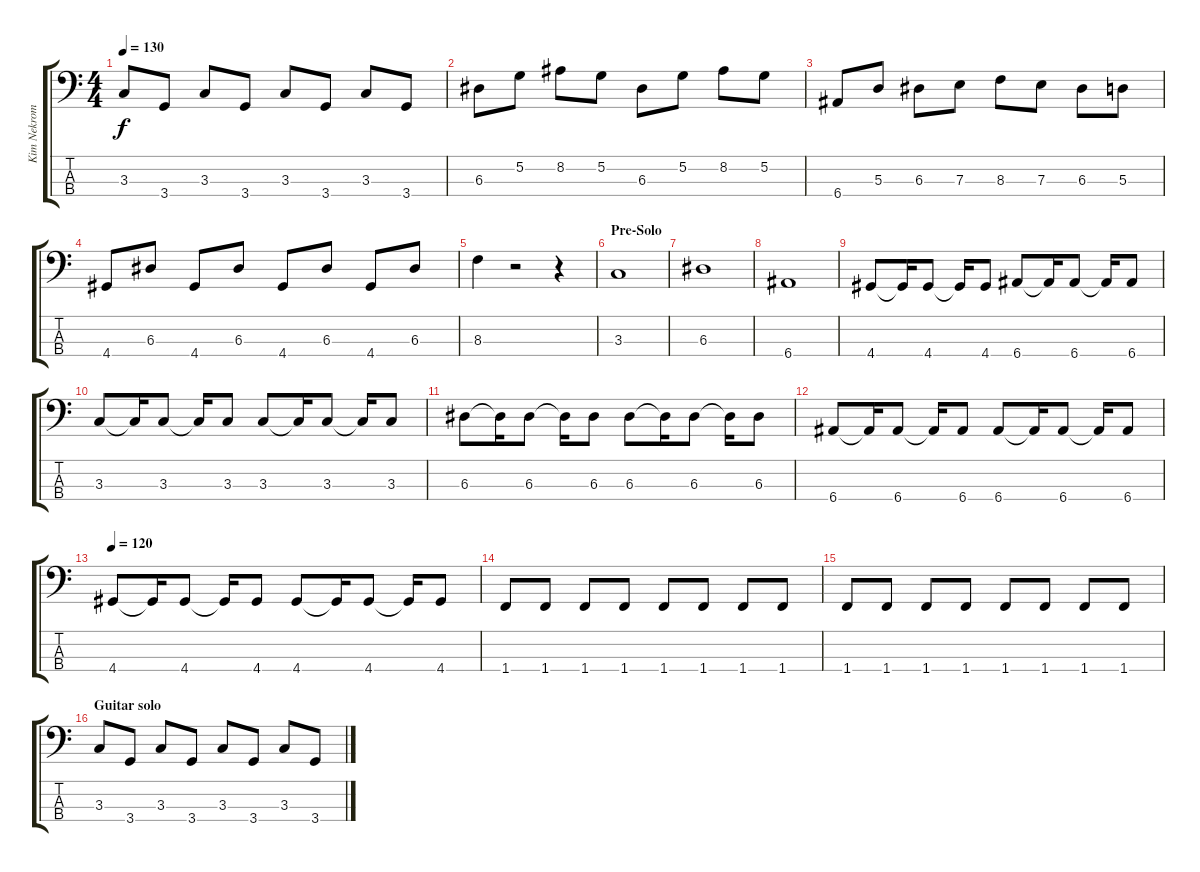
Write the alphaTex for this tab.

\track ("Kim Nekroman - contrabass" "Kim Nekrom") {instrument electricbassfinger}
\staff {score tabs}
\tuning (G2 D2 A1 E1) {hide}
\ts (4 4)
\tempo 130
\clef f4
\ks c
3.3.8{dy f} 3.4.8 3.3.8 3.4.8 3.3.8 3.4.8 3.3.8 3.4.8 |
6.3.8 5.2.8 8.2.8 5.2.8 6.3.8 5.2.8 8.2.8 5.2.8 |
6.4.8 5.3.8 6.3.8 7.3.8 8.3.8 7.3.8 6.3.8 5.3.8 |
4.4.8 6.3.8 4.4.8 6.3.8 4.4.8 6.3.8 4.4.8 6.3.8 |
8.3.4 r.2 r.4 |
\section ("" "Pre-Solo")
3.3.1 |
6.3.1 |
6.4.1 |
4.4.8 4.4{t}.16 4.4.8 4.4{t}.16 4.4.8 6.4.8 6.4{t}.16 6.4.8 6.4{t}.16 6.4.8 |
3.3.8 3.3{t}.16 3.3.8 3.3{t}.16 3.3.8 3.3.8 3.3{t}.16 3.3.8 3.3{t}.16 3.3.8 |
6.3.8 6.3{t}.16 6.3.8 6.3{t}.16 6.3.8 6.3.8 6.3{t}.16 6.3.8 6.3{t}.16 6.3.8 |
6.4.8 6.4{t}.16 6.4.8 6.4{t}.16 6.4.8 6.4.8 6.4{t}.16 6.4.8 6.4{t}.16 6.4.8 |
\tempo 120
4.4.8 4.4{t}.16 4.4.8 4.4{t}.16 4.4.8 4.4.8 4.4{t}.16 4.4.8 4.4{t}.16 4.4.8 |
1.4.8 1.4.8 1.4.8 1.4.8 1.4.8 1.4.8 1.4.8 1.4.8 |
1.4.8 1.4.8 1.4.8 1.4.8 1.4.8 1.4.8 1.4.8 1.4.8 |
\section ("" "Guitar solo")
3.3.8 3.4.8 3.3.8 3.4.8 3.3.8 3.4.8 3.3.8 3.4.8
